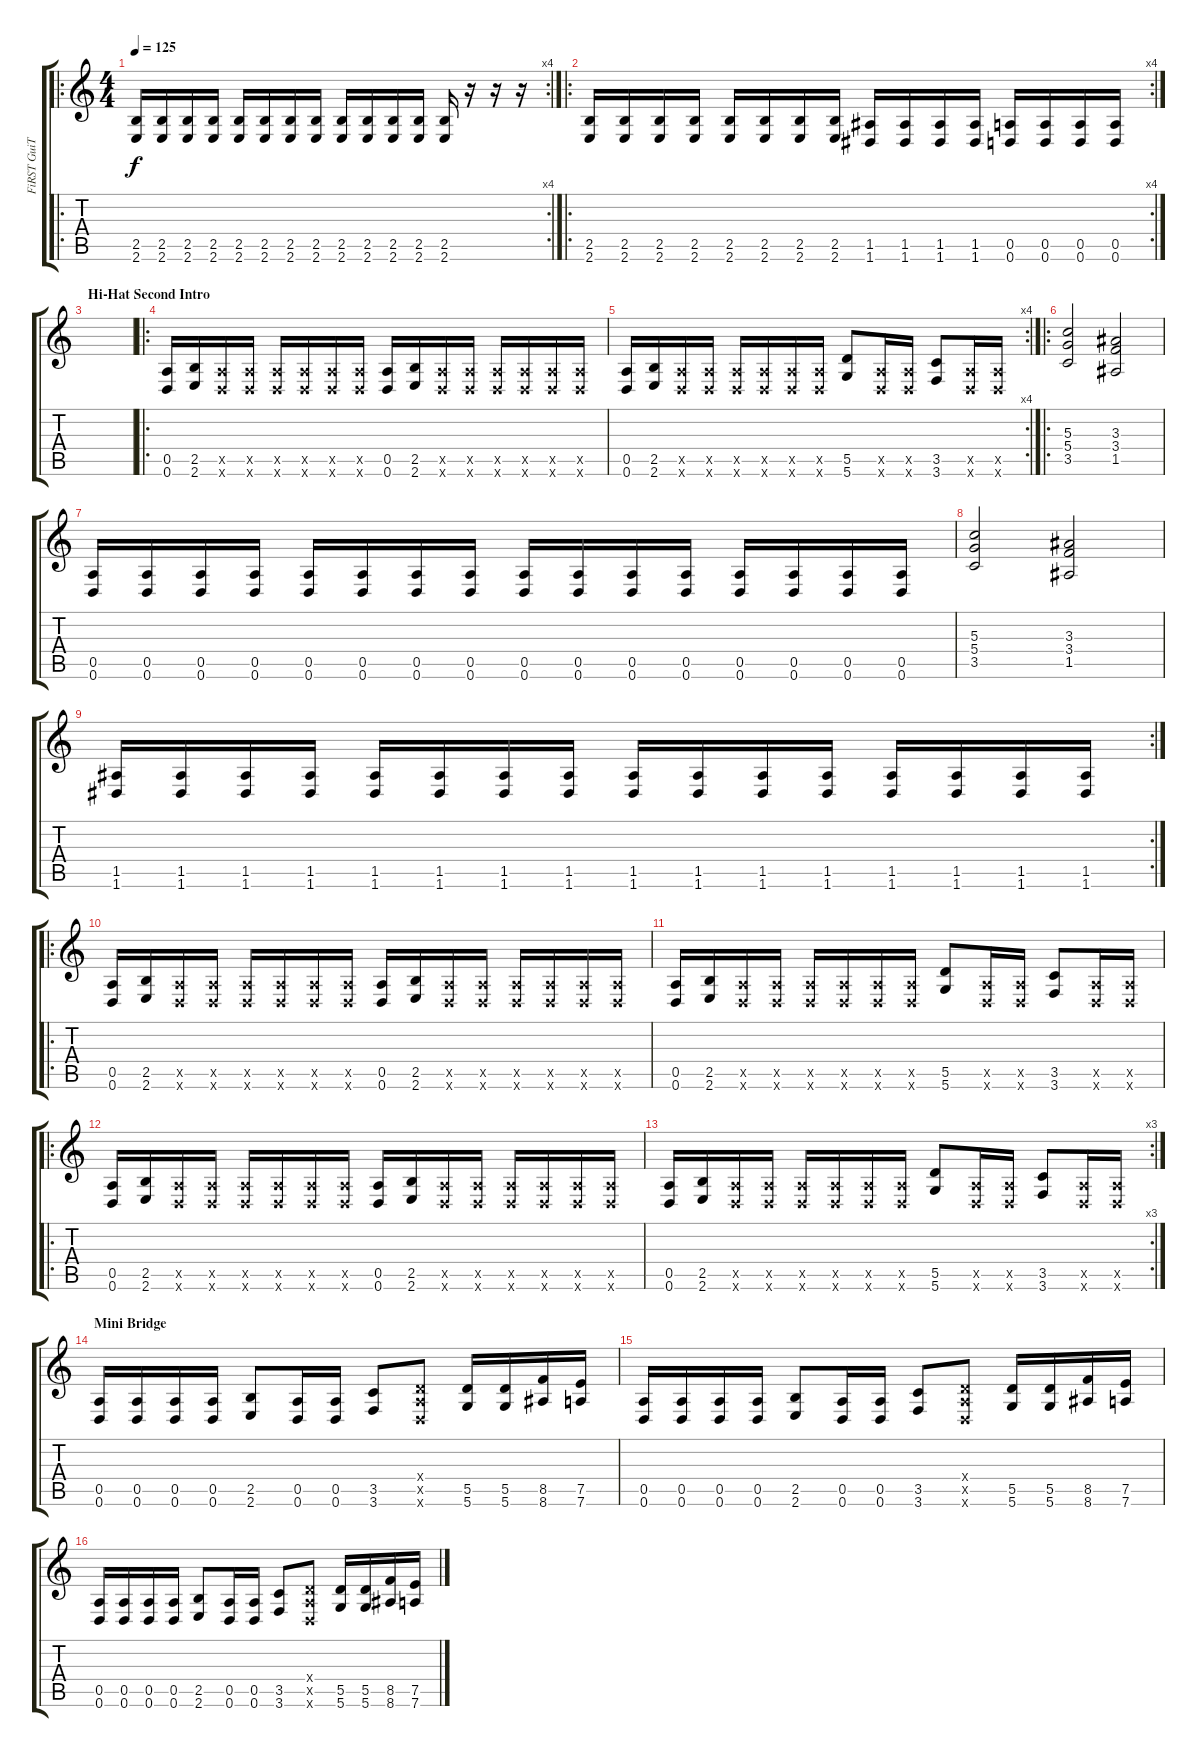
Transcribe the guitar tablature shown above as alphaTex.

\track ("FiRST GuiTaR" "FiRST GuiT") {instrument distortionguitar}
\staff {score tabs}
\tuning (E4 B3 G3 D3 A2 D2) {hide}
\ro
\rc 4
\ts (4 4)
\tempo 125
\clef g2
\ks c
(2.5 2.6).16{dy f instrument distortionguitar} (2.5 2.6).16 (2.5 2.6).16 (2.5 2.6).16 (2.5 2.6).16 (2.5 2.6).16 (2.5 2.6).16 (2.5 2.6).16 (2.5 2.6).16 (2.5 2.6).16 (2.5 2.6).16 (2.5 2.6).16 (2.5 2.6).16 r.16 r.16 r.16 |
\ro
\rc 4
(2.5 2.6).16 (2.5 2.6).16 (2.5 2.6).16 (2.5 2.6).16 (2.5 2.6).16 (2.5 2.6).16 (2.5 2.6).16 (2.5 2.6).16 (1.5 1.6).16 (1.5 1.6).16 (1.5 1.6).16 (1.5 1.6).16 (0.5 0.6).16 (0.5 0.6).16 (0.5 0.6).16 (0.5 0.6).16 |
\section ("" "Hi-Hat Second Intro")
|
\ro
(0.5 0.6).16 (2.5 2.6).16 (0.5{x} 0.6{x}).16 (0.5{x} 0.6{x}).16 (0.5{x} 0.6{x}).16 (0.5{x} 0.6{x}).16 (0.5{x} 0.6{x}).16 (0.5{x} 0.6{x}).16 (0.5 0.6).16 (2.5 2.6).16 (0.5{x} 0.6{x}).16 (0.5{x} 0.6{x}).16 (0.5{x} 0.6{x}).16 (0.5{x} 0.6{x}).16 (0.5{x} 0.6{x}).16 (0.5{x} 0.6{x}).16 |
\rc 4
(0.5 0.6).16 (2.5 2.6).16 (0.5{x} 0.6{x}).16 (0.5{x} 0.6{x}).16 (0.5{x} 0.6{x}).16 (0.5{x} 0.6{x}).16 (0.5{x} 0.6{x}).16 (0.5{x} 0.6{x}).16 (5.5 5.6).8 (0.5{x} 0.6{x}).16 (0.5{x} 0.6{x}).16 (3.5 3.6).8 (0.5{x} 0.6{x}).16 (0.5{x} 0.6{x}).16 |
\ro
(5.3 5.4 3.5).2 (3.3 3.4 1.5).2 |
(0.5 0.6).16 (0.5 0.6).16 (0.5 0.6).16 (0.5 0.6).16 (0.5 0.6).16 (0.5 0.6).16 (0.5 0.6).16 (0.5 0.6).16 (0.5 0.6).16 (0.5 0.6).16 (0.5 0.6).16 (0.5 0.6).16 (0.5 0.6).16 (0.5 0.6).16 (0.5 0.6).16 (0.5 0.6).16 |
(5.3 5.4 3.5).2 (3.3 3.4 1.5).2 |
\rc 2
(1.5 1.6).16 (1.5 1.6).16 (1.5 1.6).16 (1.5 1.6).16 (1.5 1.6).16 (1.5 1.6).16 (1.5 1.6).16 (1.5 1.6).16 (1.5 1.6).16 (1.5 1.6).16 (1.5 1.6).16 (1.5 1.6).16 (1.5 1.6).16 (1.5 1.6).16 (1.5 1.6).16 (1.5 1.6).16 |
\ro
(0.5 0.6).16 (2.5 2.6).16 (0.5{x} 0.6{x}).16 (0.5{x} 0.6{x}).16 (0.5{x} 0.6{x}).16 (0.5{x} 0.6{x}).16 (0.5{x} 0.6{x}).16 (0.5{x} 0.6{x}).16 (0.5 0.6).16 (2.5 2.6).16 (0.5{x} 0.6{x}).16 (0.5{x} 0.6{x}).16 (0.5{x} 0.6{x}).16 (0.5{x} 0.6{x}).16 (0.5{x} 0.6{x}).16 (0.5{x} 0.6{x}).16 |
(0.5 0.6).16 (2.5 2.6).16 (0.5{x} 0.6{x}).16 (0.5{x} 0.6{x}).16 (0.5{x} 0.6{x}).16 (0.5{x} 0.6{x}).16 (0.5{x} 0.6{x}).16 (0.5{x} 0.6{x}).16 (5.5 5.6).8 (0.5{x} 0.6{x}).16 (0.5{x} 0.6{x}).16 (3.5 3.6).8 (0.5{x} 0.6{x}).16 (0.5{x} 0.6{x}).16 |
\ro
(0.5 0.6).16 (2.5 2.6).16 (0.5{x} 0.6{x}).16 (0.5{x} 0.6{x}).16 (0.5{x} 0.6{x}).16 (0.5{x} 0.6{x}).16 (0.5{x} 0.6{x}).16 (0.5{x} 0.6{x}).16 (0.5 0.6).16 (2.5 2.6).16 (0.5{x} 0.6{x}).16 (0.5{x} 0.6{x}).16 (0.5{x} 0.6{x}).16 (0.5{x} 0.6{x}).16 (0.5{x} 0.6{x}).16 (0.5{x} 0.6{x}).16 |
\rc 3
(0.5 0.6).16 (2.5 2.6).16 (0.5{x} 0.6{x}).16 (0.5{x} 0.6{x}).16 (0.5{x} 0.6{x}).16 (0.5{x} 0.6{x}).16 (0.5{x} 0.6{x}).16 (0.5{x} 0.6{x}).16 (5.5 5.6).8 (0.5{x} 0.6{x}).16 (0.5{x} 0.6{x}).16 (3.5 3.6).8 (0.5{x} 0.6{x}).16 (0.5{x} 0.6{x}).16 |
\section ("" "Mini Bridge")
(0.5 0.6).16 (0.5 0.6).16 (0.5 0.6).16 (0.5 0.6).16 (2.5 2.6).8 (0.5 0.6).16 (0.5 0.6).16 (3.5 3.6).8 (0.4{x} 0.5{x} 0.6{x}).8 (5.5 5.6).16 (5.5 5.6).16 (8.5 8.6).16 (7.5 7.6).16 |
(0.5 0.6).16 (0.5 0.6).16 (0.5 0.6).16 (0.5 0.6).16 (2.5 2.6).8 (0.5 0.6).16 (0.5 0.6).16 (3.5 3.6).8 (0.4{x} 0.5{x} 0.6{x}).8 (5.5 5.6).16 (5.5 5.6).16 (8.5 8.6).16 (7.5 7.6).16 |
(0.5 0.6).16 (0.5 0.6).16 (0.5 0.6).16 (0.5 0.6).16 (2.5 2.6).8 (0.5 0.6).16 (0.5 0.6).16 (3.5 3.6).8 (0.4{x} 0.5{x} 0.6{x}).8 (5.5 5.6).16 (5.5 5.6).16 (8.5 8.6).16 (7.5 7.6).16
